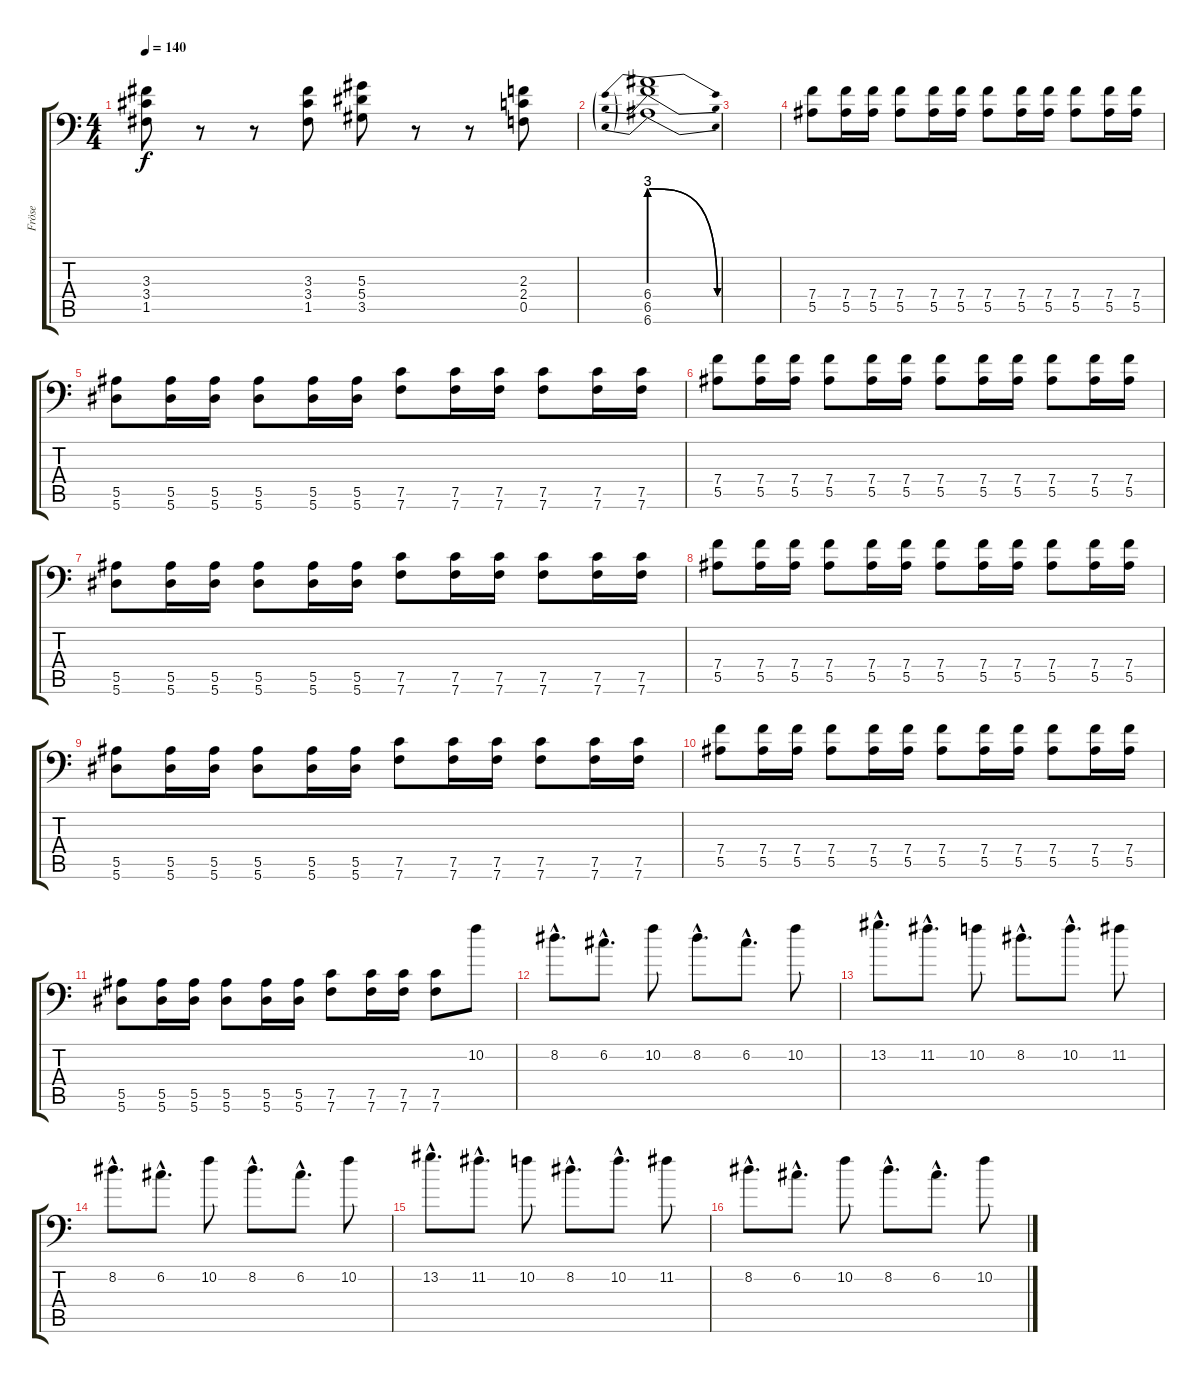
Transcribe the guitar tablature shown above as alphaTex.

\track ("Fröse" "Fröse") {instrument distortionguitar}
\staff {score tabs}
\tuning (C4 G3 Eb3 Bb2 F2 Bb1) {hide}
\ts (4 4)
\tempo 140
\clef f4
\ks c
(3.3 3.4 1.5).8{dy f} r.8 r.8 (3.3 3.4 1.5).8 (5.3 5.4 3.5).8 r.8 r.8 (2.3 2.4 0.5).8 |
(6.4{be (prebendrelease 0 12 60 0)} 6.5{be (prebendrelease 0 12 60 0)} 6.6{be (prebendrelease 0 12 60 0)}).1 |
|
(7.4 5.5).8 (7.4 5.5).16 (7.4 5.5).16 (7.4 5.5).8 (7.4 5.5).16 (7.4 5.5).16 (7.4 5.5).8 (7.4 5.5).16 (7.4 5.5).16 (7.4 5.5).8 (7.4 5.5).16 (7.4 5.5).16 |
(5.5 5.6).8 (5.5 5.6).16 (5.5 5.6).16 (5.5 5.6).8 (5.5 5.6).16 (5.5 5.6).16 (7.5 7.6).8 (7.5 7.6).16 (7.5 7.6).16 (7.5 7.6).8 (7.5 7.6).16 (7.5 7.6).16 |
(7.4 5.5).8 (7.4 5.5).16 (7.4 5.5).16 (7.4 5.5).8 (7.4 5.5).16 (7.4 5.5).16 (7.4 5.5).8 (7.4 5.5).16 (7.4 5.5).16 (7.4 5.5).8 (7.4 5.5).16 (7.4 5.5).16 |
(5.5 5.6).8 (5.5 5.6).16 (5.5 5.6).16 (5.5 5.6).8 (5.5 5.6).16 (5.5 5.6).16 (7.5 7.6).8 (7.5 7.6).16 (7.5 7.6).16 (7.5 7.6).8 (7.5 7.6).16 (7.5 7.6).16 |
(7.4 5.5).8 (7.4 5.5).16 (7.4 5.5).16 (7.4 5.5).8 (7.4 5.5).16 (7.4 5.5).16 (7.4 5.5).8 (7.4 5.5).16 (7.4 5.5).16 (7.4 5.5).8 (7.4 5.5).16 (7.4 5.5).16 |
(5.5 5.6).8 (5.5 5.6).16 (5.5 5.6).16 (5.5 5.6).8 (5.5 5.6).16 (5.5 5.6).16 (7.5 7.6).8 (7.5 7.6).16 (7.5 7.6).16 (7.5 7.6).8 (7.5 7.6).16 (7.5 7.6).16 |
(7.4 5.5).8 (7.4 5.5).16 (7.4 5.5).16 (7.4 5.5).8 (7.4 5.5).16 (7.4 5.5).16 (7.4 5.5).8 (7.4 5.5).16 (7.4 5.5).16 (7.4 5.5).8 (7.4 5.5).16 (7.4 5.5).16 |
(5.5 5.6).8 (5.5 5.6).16 (5.5 5.6).16 (5.5 5.6).8 (5.5 5.6).16 (5.5 5.6).16 (7.5 7.6).8 (7.5 7.6).16 (7.5 7.6).16 (7.5 7.6).8 10.2.8{volume 11} |
8.2{hac}.8{d} 6.2{hac}.8{d} 10.2.8 8.2{hac}.8{d} 6.2{hac}.8{d} 10.2.8 |
13.2{hac}.8{d} 11.2{hac}.8{d} 10.2.8 8.2{hac}.8{d} 10.2{hac}.8{d} 11.2.8 |
8.2{hac}.8{d} 6.2{hac}.8{d} 10.2.8 8.2{hac}.8{d} 6.2{hac}.8{d} 10.2.8 |
13.2{hac}.8{d} 11.2{hac}.8{d} 10.2.8 8.2{hac}.8{d} 10.2{hac}.8{d} 11.2.8 |
8.2{hac}.8{d} 6.2{hac}.8{d} 10.2.8 8.2{hac}.8{d} 6.2{hac}.8{d} 10.2.8
